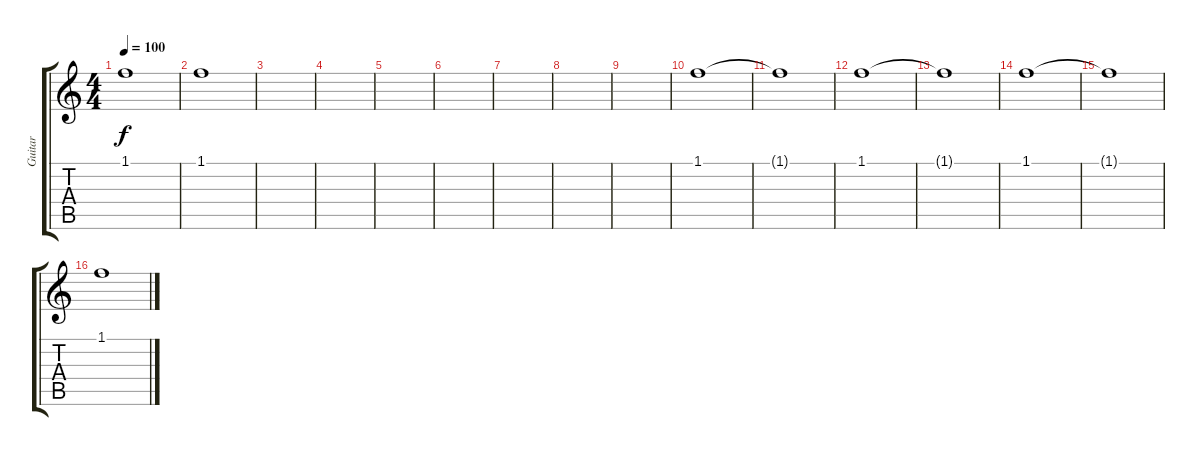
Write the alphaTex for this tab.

\track ("Guitar" "Guitar") {instrument acousticguitarsteel}
\staff {score tabs}
\tuning (E4 B3 G3 D3 A2 E2) {hide}
\ts (4 4)
\tempo 100
\clef g2
\ks c
1.1{t}.1{dy f} |
1.1.1 |
|
|
|
|
|
|
|
1.1.1 |
1.1{t}.1 |
1.1.1 |
1.1{t}.1 |
1.1.1 |
1.1{t}.1 |
1.1.1
